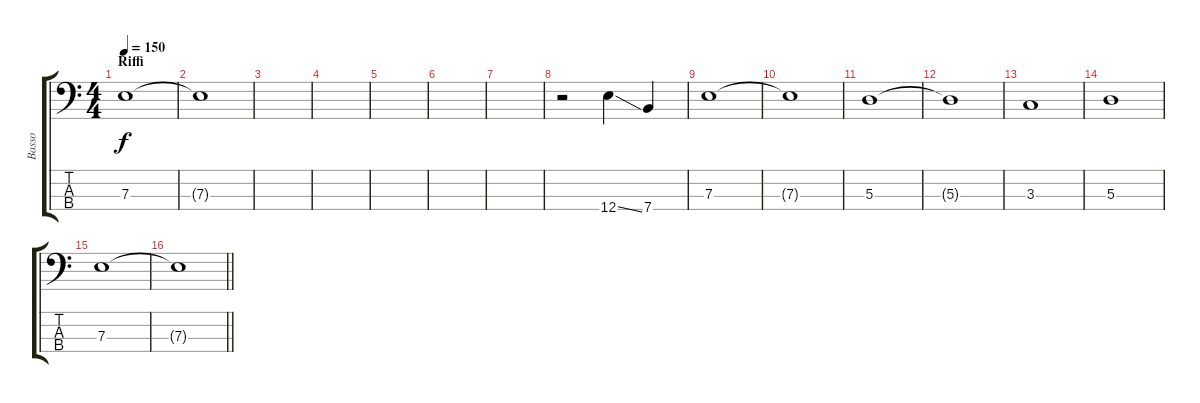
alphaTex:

\track ("Basso" "Basso") {instrument electricbassfinger}
\staff {score tabs}
\tuning (G2 D2 A1 E1) {hide}
\ts (4 4)
\section ("" "Riffi")
\tempo 150
\clef f4
\ks c
7.3.1{dy f} |
7.3{t}.1 |
|
|
|
|
|
r.2 12.4{ss}.4 7.4.4 |
7.3.1 |
7.3{t}.1 |
5.3.1 |
5.3{t}.1 |
3.3.1 |
5.3.1 |
7.3.1 |
\barLineRight lightlight
7.3{t}.1
